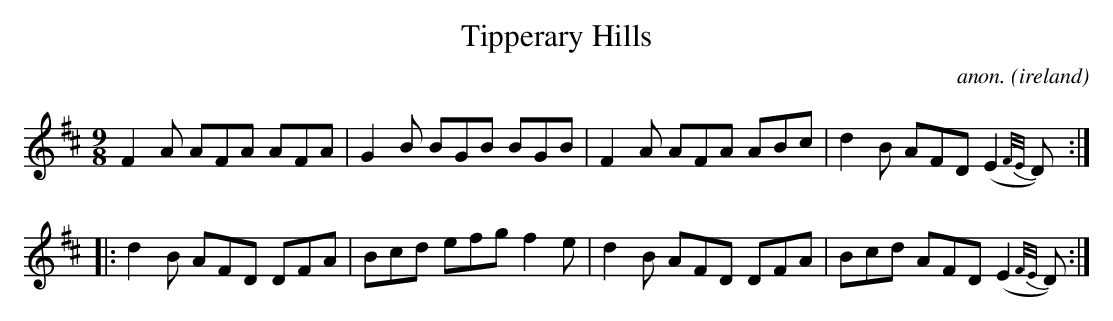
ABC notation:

X:1
T:Tipperary Hills
O:ireland
C:anon.
M:9/8
L:1/8
K:D
F2A AFA AFA|G2B  BGB BGB|F2A AFA ABc|d2B AFD (E2{F/E/}D):|
|:d2B AFD DFA|Bcd efg f2e|d2B AFD DFA|Bcd AFD (E2{F/E/}D):|
